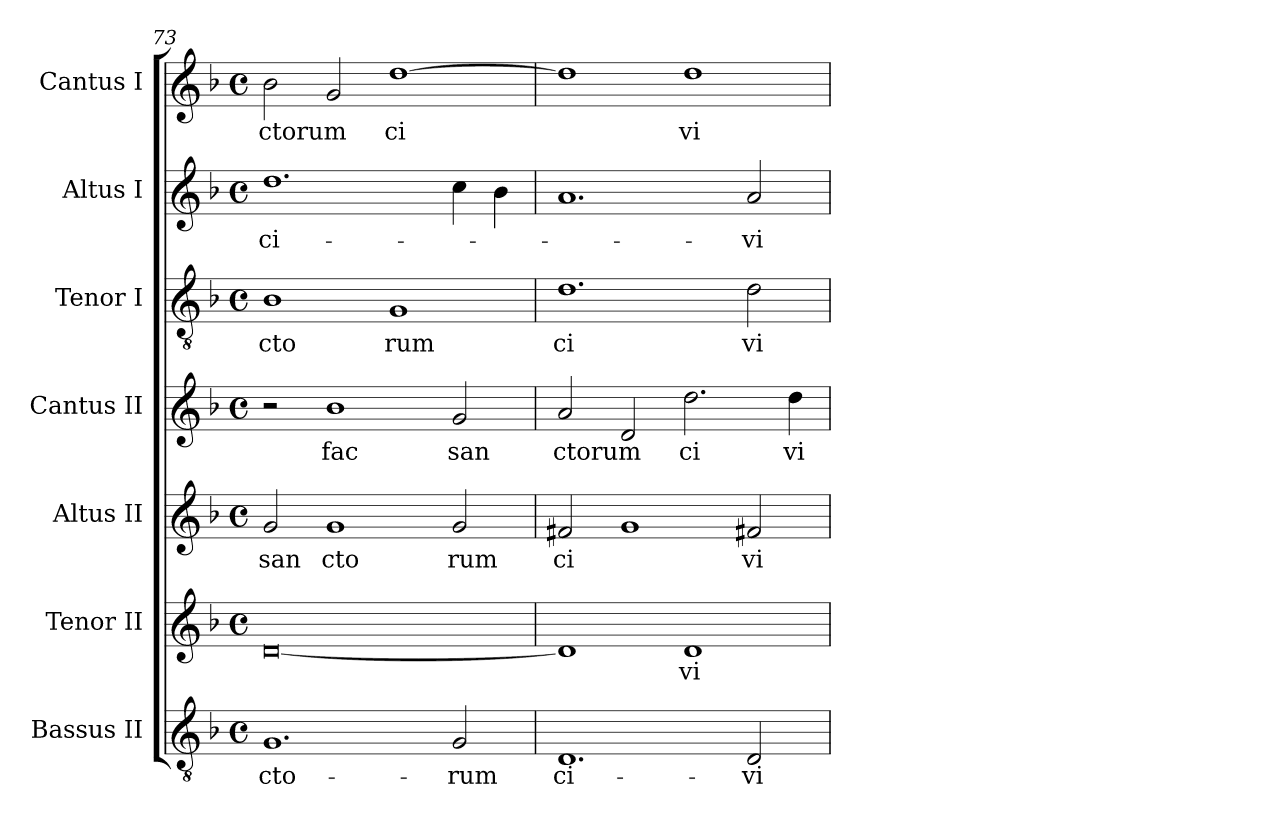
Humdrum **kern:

**kern	**text	**kern	**text	**kern	**text	**kern	**text	**kern	**text	**kern	**text	**kern	**text
*part7	*part7	*part6	*part6	*part5	*part5	*part4	*part4	*part3	*part3	*part2	*part2	*part1	*part1
*staff7	*staff7	*staff6	*staff6	*staff5	*staff5	*staff4	*staff4	*staff3	*staff3	*staff2	*staff2	*staff1	*staff1
*I"Bassus II	*	*I"Tenor II	*	*I"Altus II	*	*I"Cantus II	*	*I"Tenor I	*	*I"Altus I	*	*I"Cantus I	*
*clefGv2	*	*clefG2	*	*clefG2	*	*clefG2	*	*clefGv2	*	*clefG2	*	*clefG2	*
*k[b-]	*	*k[b-]	*	*k[b-]	*	*k[b-]	*	*k[b-]	*	*k[b-]	*	*k[b-]	*
*F:	*	*F:	*	*F:	*	*F:	*	*F:	*	*F:	*	*F:	*
*M4/4	*	*M4/4	*	*M4/4	*	*M4/4	*	*M4/4	*	*M4/4	*	*M4/4	*
*met(c)	*	*met(c)	*	*met(c)	*	*met(c)	*	*met(c)	*	*met(c)	*	*met(c)	*
=73	=73	=73	=73	=73	=73	=73	=73	=73	=73	=73	=73	=73	=73
!	!LO:LY:b:cj	!	!	!	!LO:LY:b:cj	!	!	!	!LO:LY:b:cj	!	!LO:LY:b:cj	!	!LO:LY:b
1.G	-cto-	[<0d	.	2g/	san	2r	.	1B-	cto	1.dd	ci-	2b-\	ctorum
!	!	!	!	!	!LO:LY:b:cj	!	!LO:LY:b:cj	!	!	!	!	!	!
.	.	.	.	1g	cto	1b-	fac	.	.	.	.	2g/	.
!	!	!	!	!	!	!	!	!	!LO:LY:b:cj	!	!	!	!LO:LY:b:cj
.	.	.	.	.	.	.	.	1G	rum	.	.	[>1dd	ci
!	!LO:LY:b:cj	!	!	!	!LO:LY:b:cj	!	!LO:LY:b:cj	!	!	!	!	!	!
2G/	-rum	.	.	2g/	rum	2g/	san	.	.	4cc\	.	.	.
.	.	.	.	.	.	.	.	.	.	4b-\	.	.	.
=74	=74	=74	=74	=74	=74	=74	=74	=74	=74	=74	=74	=74	=74
!	!LO:LY:b:cj	!	!	!	!LO:LY:b:cj	!	!LO:LY:b	!	!LO:LY:b:cj	!	!	!	!
1.D	ci-	1d]	.	2f#X/	ci	2a/	ctorum	1.d	ci	1.a	.	1dd]	.
.	.	.	.	1g	.	2d/	.	.	.	.	.	.	.
!	!	!	!LO:LY:b:cj	!	!	!	!LO:LY:b:cj	!	!	!	!	!	!LO:LY:b:cj
.	.	1d	vi	.	.	2.dd\	ci	.	.	.	.	1dd	vi
!	!LO:LY:b:cj	!	!	!	!LO:LY:b:cj	!	!	!	!LO:LY:b:cj	!	!LO:LY:b:cj	!	!
2D/	-vi-	.	.	2f#X/	vi	.	.	2d\	vi	2a/	-vi-	.	.
!	!	!	!	!	!	!	!LO:LY:b:cj	!	!	!	!	!	!
.	.	.	.	.	.	4dd\	vi	.	.	.	.	.	.
=	=	=	=	=	=	=	=	=	=	=	=	=	=
*-	*-	*-	*-	*-	*-	*-	*-	*-	*-	*-	*-	*-	*-
